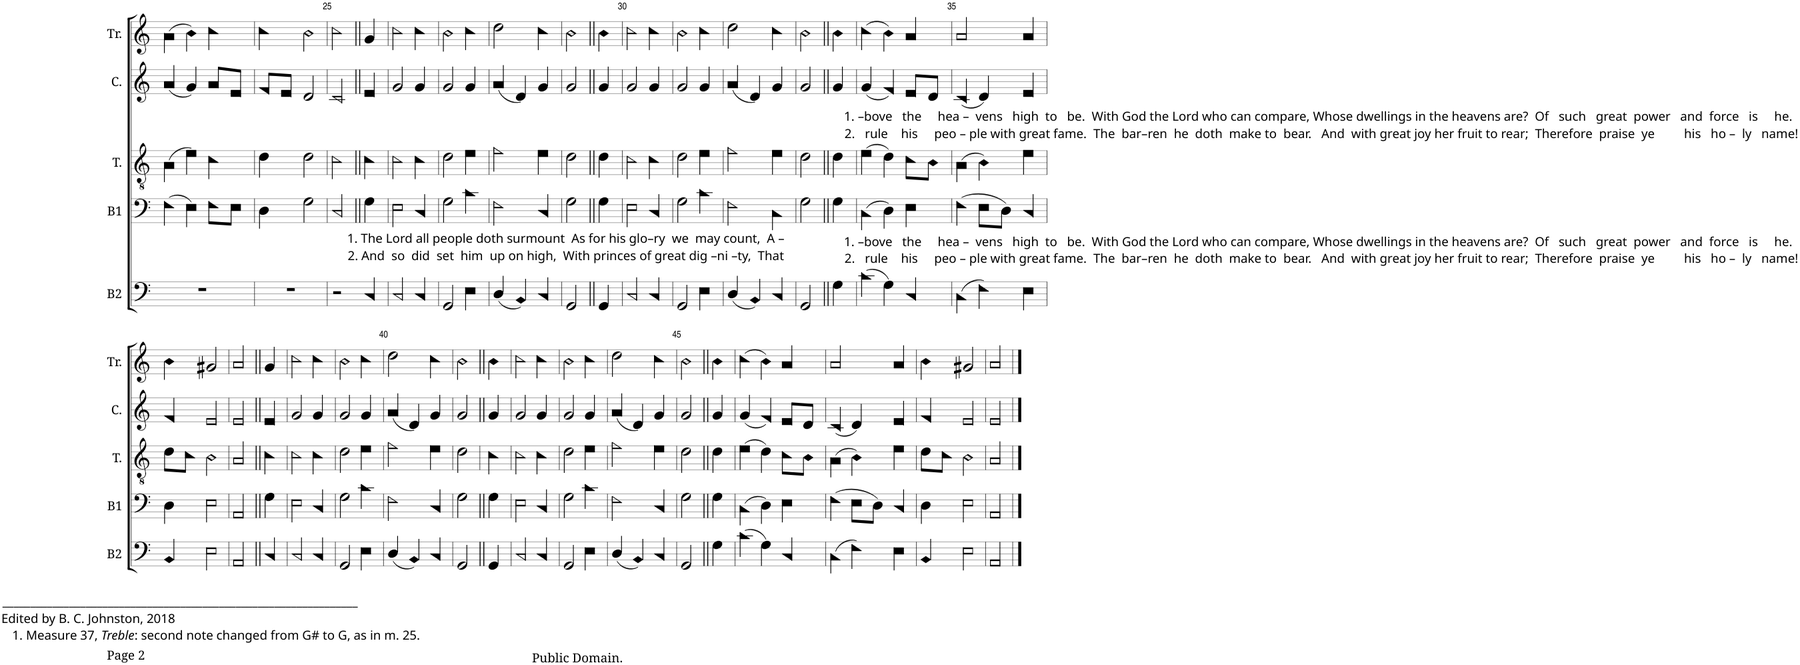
**kern	**kern	**kern	**kern	**kern
*part5	*part4	*part3	*part2	*part1
*staff5	*staff4	*staff3	*staff2	*staff1
*I"B2	*I"B1	*I"T.	*I"C.	*I"Tr.
*I'B2	*I'B1	*I'T.	*I'C.	*I'Tr.
!!LO:PB:g=z
*clefF4	*clefF4	*clefGv2	*clefG2	*clefG2
*k[]	*k[]	*k[]	*k[]	*k[]
*M3/4	*M3/4	*M3/4	*M3/4	*M3/4
=23	=23	=23	=23	=23
2.r	(4F!\	(4A!\	(4a!/	(4a!\
.	4E!\)	4e!\)	4g!/)	4b!\)
.	8F!\L	4c!\	8a!/L	4cc!\
.	8E!\J	.	8e!/J	.
=24	=24	=24	=24	=24
2.r	4D!\	4d!\	8f!/L	4cc!\
.	.	.	8e!/J	.
.	2G!\	2d!\	2d!/	2b!\
=25	=25	=25	=25	=25
2r	2C!/	2c!\	2c!/	2cc!\
!	!LO:TX:b:t=1. The Lord all people doth surmount  As for his glo–ry  we  may count,  A –	!	!	!
!	!LO:TX:b:t=2. And  so  did  set  him  up on high,  With princes of great dig –ni –ty,  That	!	!	!
4C!/	4G!\	4c!\	4e!/	4g!/
=26	=26	=26	=26	=26
2C!/	2E!\	2c!\	2g!/	2cc!\
4C!/	4C!/	4c!\	4g!/	4cc!\
=27	=27	=27	=27	=27
2GG!/	2G!\	2d!\	2g!/	2b!\
4E!\	4c!\	4e!\	4g!/	4cc!\
=28	=28	=28	=28	=28
(4D!/	2F!\	2f!\	(4a!/	2dd!\
4BB!/)	.	.	4d!/)	.
4C!/	4C!/	4e!\	4g!/	4cc!\
=29	=29	=29	=29	=29
2GG!/	2G!\	2d!\	2g!/	2b!\
4GG!/	4G!\	4d!\	4g!/	4b!\
=30	=30	=30	=30	=30
2C!/	2E!\	2c!\	2g!/	2cc!\
4C!/	4C!/	4c!\	4g!/	4cc!\
=31	=31	=31	=31	=31
2GG!/	2G!\	2d!\	2g!/	2b!\
4E!\	4c!\	4e!\	4g!/	4cc!\
=32	=32	=32	=32	=32
*	*^	*	*	*
(4D!/	2F!\	2ryy	2f!\	(4a!/	2dd!\
4BB!/)	.	.	.	4d!/)	.
4C!/	4ryy	4C!\	4e!\	4g!/	4cc!\
*	*v	*v	*	*	*
=33	=33	=33	=33	=33
2GG!/	2G!\	2d!\	2g!/	2b!\
4G!\	4G!\	4d!\	4g!/	4b!\
=34	=34	=34	=34	=34
!	!	!	!LO:TX:b:t=1. –bove   the     hea –  vens   high  to   be.  With God the Lord who can compare, Whose dwellings in the heavens are?  Of   such   great  power   and  force   is     he.	!
!	!	!	!LO:TX:b:t=2.   rule    his     peo – ple with great fame.  The  bar–ren  he  doth  make to  bear.   And  with great joy her fruit to rear;  Therefore  praise  ye         his   ho –  ly   name!	!
!	!LO:TX:b:t=1. –bove   the     hea –  vens   high  to   be.  With God the Lord who can compare, Whose dwellings in the heavens are?  Of   such   great  power   and  force   is     he.	!	!	!
!	!LO:TX:b:t=2.   rule    his     peo – ple with great fame.  The  bar–ren  he  doth  make to  bear.   And  with great joy her fruit to rear;  Therefore  praise  ye         his   ho –  ly   name!	!	!	!
(4c!\	(4C!\	(4e!\	(4g!/	(4cc!\
4G!\)	4D!\)	4d!\)	4f!/)	4b!\)
4C!/	4E!\	8c!\L	8e!/L	4a!/
.	.	8B!\J	8d!/J	.
=35	=35	=35	=35	=35
(4C!\	(4F!\	(4A!\	(4c!/	2a!/
4F!\)	8E!\L	4B!\)	4d!/)	.
.	8D!\J)	.	.	.
4E!\	4C!/	4e!\	4e!/	4a!/
!!LO:LB:g=z
=36	=36	=36	=36	=36
!LO:TX:b:t=________________________________________________________________	!	!	!	!
!LO:TX:b:t=Edited by B. C. Johnston, 2018	!	!	!	!
!LO:TX:b:t=1. Measure 37,	!	!	!	!
!LO:TX:b:i:t=Treble	!	!	!	!
!LO:TX:b:t=&colon; second note changed from G# to G, as in m. 25.	!	!	!	!
4BB!/	4D!\	8d!\L	4f!/	4b!\
.	.	8c!\J	.	.
2E!\	2E!\	2B!\	2e!/	2g#X!/
=37	=37	=37	=37	=37
2AA!/	2AA!/	2A!/	2e!/	2a!/
4C!/	4G!\	4c!\	4e!/	4g!/
=38	=38	=38	=38	=38
2C!/	2E!\	2c!\	2g!/	2cc!\
4C!/	4C!/	4c!\	4g!/	4cc!\
=39	=39	=39	=39	=39
2GG!/	2G!\	2d!\	2g!/	2b!\
4E!\	4c!\	4e!\	4g!/	4cc!\
=40	=40	=40	=40	=40
(4D!/	2F!\	2f!\	(4a!/	2dd!\
4BB!/)	.	.	4d!/)	.
4C!/	4C!/	4e!\	4g!/	4cc!\
=41	=41	=41	=41	=41
2GG!/	2G!\	2d!\	2g!/	2b!\
4GG!/	4G!\	4c!\	4g!/	4b!\
=42	=42	=42	=42	=42
2C!/	2E!\	2c!\	2g!/	2cc!\
4C!/	4C!/	4c!\	4g!/	4cc!\
=43	=43	=43	=43	=43
2GG!/	2G!\	2d!\	2g!/	2b!\
4E!\	4c!\	4e!\	4g!/	4cc!\
=44	=44	=44	=44	=44
(4D!/	2F!\	2f!\	(4a!/	2dd!\
4BB!/)	.	.	4d!/)	.
4C!/	4C!/	4e!\	4g!/	4cc!\
=45	=45	=45	=45	=45
2GG!/	2G!\	2d!\	2g!/	2b!\
4G!\	4G!\	4d!\	4g!/	4b!\
=46	=46	=46	=46	=46
(4c!\	(4C!\	(4e!\	(4g!/	(4cc!\
4G!\)	4D!\)	4d!\)	4f!/)	4b!\)
4C!/	4E!\	8c!\L	8e!/L	4a!/
.	.	8B!\J	8d!/J	.
=47	=47	=47	=47	=47
(4C!\	(4F!\	(4A!\	(4c!/	2a!/
4F!\)	8E!\L	4B!\)	4d!/)	.
.	8D!\J)	.	.	.
4E!\	4C!/	4e!\	4e!/	4a!/
=48	=48	=48	=48	=48
4BB!/	4D!\	8d!\L	4f!/	4b!\
.	.	8c!\J	.	.
2E!\	2E!\	2B!\	2e!/	2g#X!/
=49	=49	=49	=49	=49
2AA!/	2AA!/	2A!/	2e!/	2a!/
==	==	==	==	==
*-	*-	*-	*-	*-
